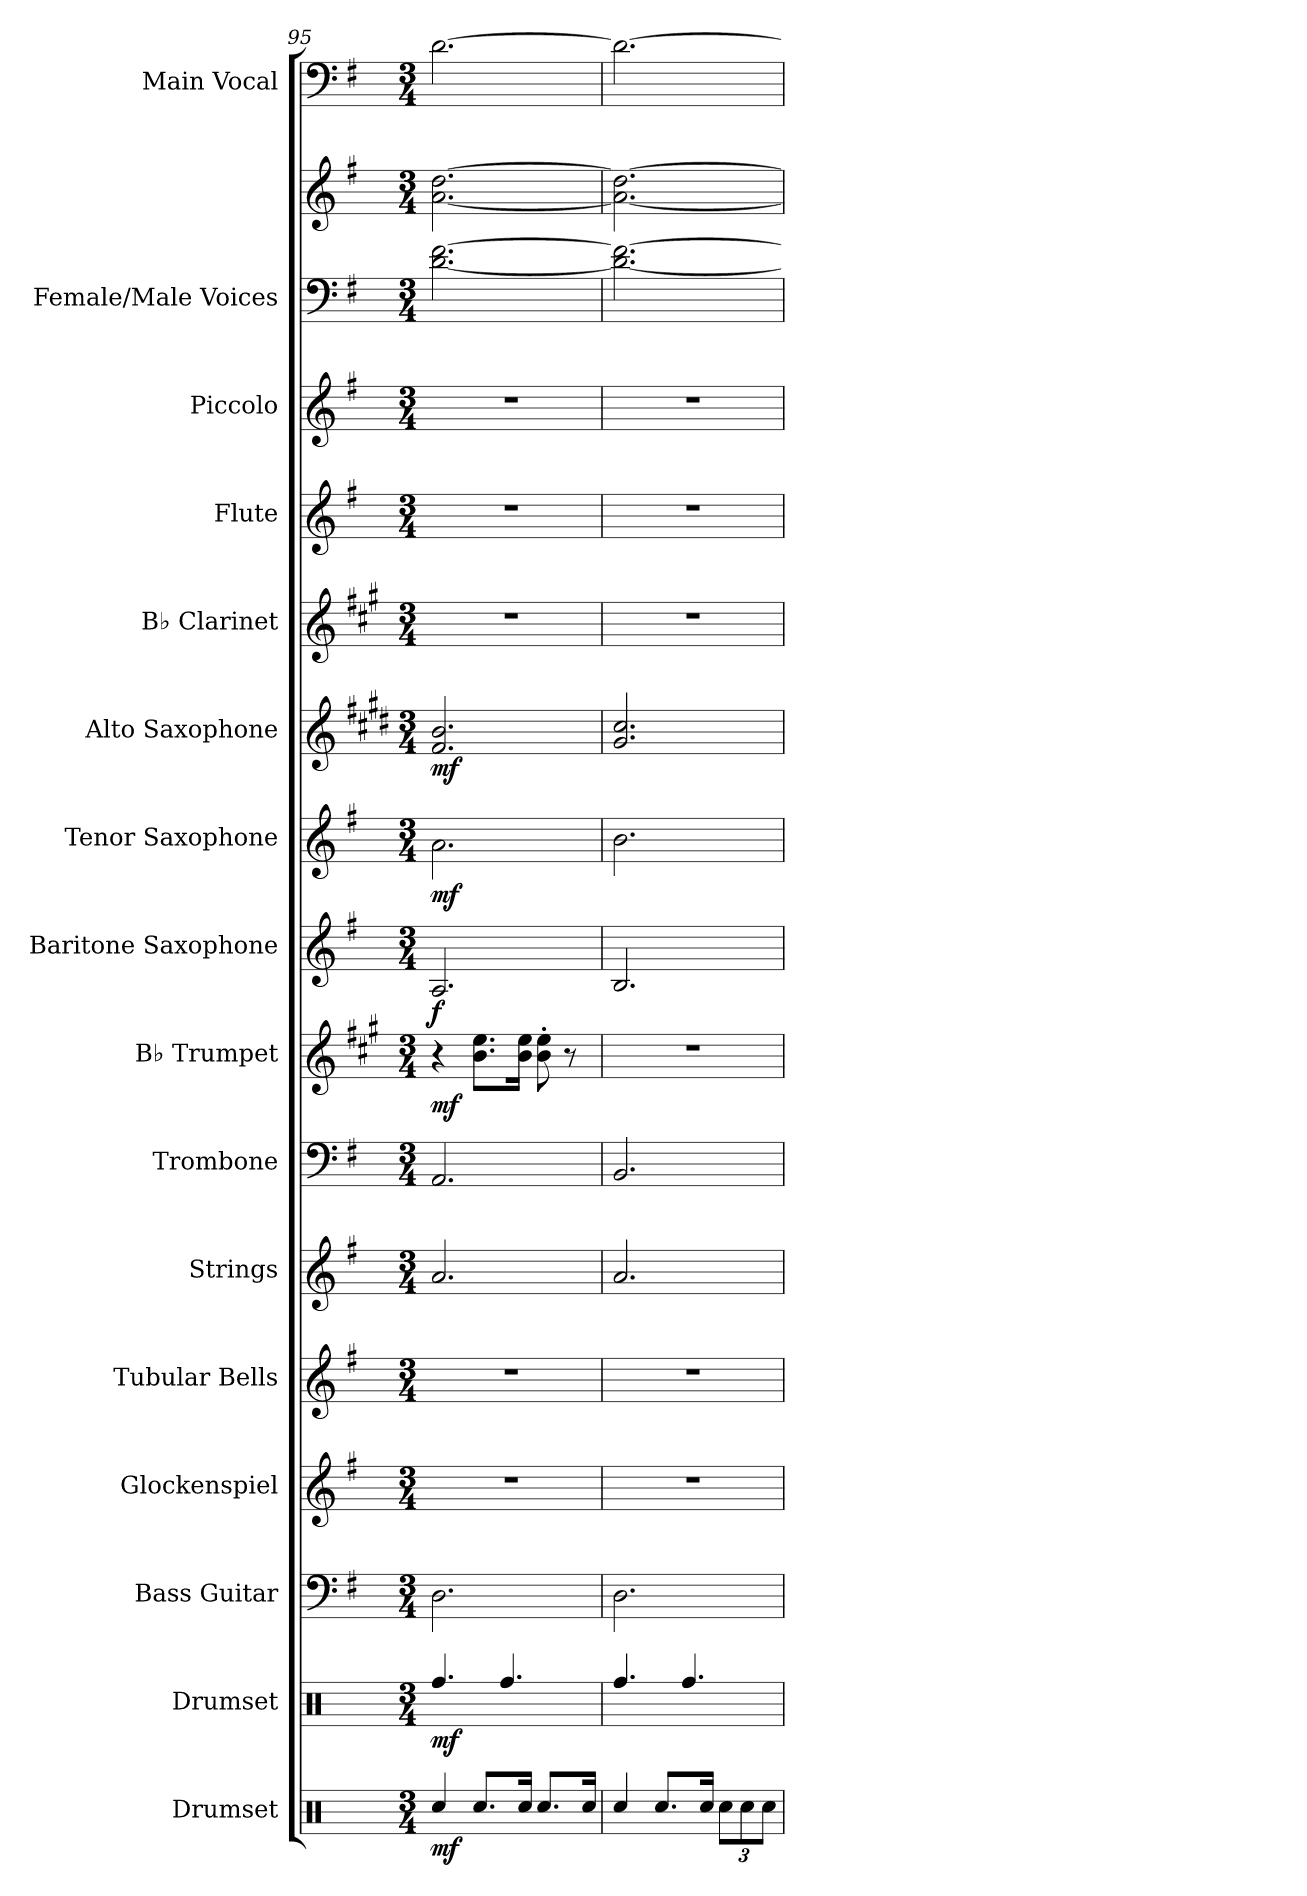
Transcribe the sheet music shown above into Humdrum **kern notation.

**kern	**dynam	**kern	**dynam	**kern	**kern	**kern	**kern	**kern	**kern	**dynam	**kern	**dynam	**kern	**dynam	**kern	**dynam	**kern	**kern	**kern	**kern	**kern	**kern
*part16	*part16	*part15	*part15	*part14	*part13	*part12	*part11	*part10	*part9	*part9	*part8	*part8	*part7	*part7	*part6	*part6	*part5	*part4	*part3	*part2	*part2	*part1
*staff17	*staff17	*staff16	*staff16	*staff15	*staff14	*staff13	*staff12	*staff11	*staff10	*staff10	*staff9	*staff9	*staff8	*staff8	*staff7	*staff7	*staff6	*staff5	*staff4	*staff3	*staff2	*staff1
*I"Drumset	*	*I"Drumset	*	*I"Bass Guitar	*I"Glockenspiel	*I"Tubular Bells	*I"Strings	*I"Trombone	*I"B♭ Trumpet	*	*I"Baritone Saxophone	*	*I"Tenor Saxophone	*	*I"Alto Saxophone	*	*I"B♭ Clarinet	*I"Flute	*I"Piccolo	*I"Female/Male Voices	*	*I"Main Vocal
*I'Drs.	*	*I'Drs.	*	*I'B. Guit.	*I'Glk.	*I'Tu. Be.	*I'St.	*I'Tbn.	*I'B♭ Tpt.	*	*I'Bar. Sax.	*	*I'T. Sax.	*	*I'A. Sax.	*	*I'B♭ Cl.	*I'Fl.	*I'Picc.	*I'Voices	*	*I'Main Vcl.
*clefX	*	*clefX	*	*clefF4	*clefG2	*clefG2	*clefG2	*clefF4	*clefG2	*	*clefG2	*	*clefG2	*	*clefG2	*	*clefG2	*clefG2	*clefG2	*clefF4	*clefG2	*clefF4
*	*	*	*	*ITrd7c12	*ITrd-14c-24	*	*	*	*ITrd1c2	*	*ITrd12c21	*	*ITrd8c14	*	*ITrd5c9	*	*ITrd1c2	*	*ITrd-7c-12	*	*	*
*k[]	*	*k[]	*	*k[f#]	*k[f#]	*k[f#]	*k[f#]	*k[f#]	*k[f#]	*	*k[f#]	*	*k[f#]	*	*k[f#]	*	*k[f#]	*k[f#]	*k[f#]	*k[f#]	*k[f#]	*k[f#]
*M3/4	*	*M3/4	*	*M3/4	*M3/4	*M3/4	*M3/4	*M3/4	*M3/4	*	*M3/4	*	*M3/4	*	*M3/4	*	*M3/4	*M3/4	*M3/4	*M3/4	*M3/4	*M3/4
=95	=95	=95	=95	=95	=95	=95	=95	=95	=95	=95	=95	=95	=95	=95	=95	=95	=95	=95	=95	=95	=95	=95
!	!LO:DY:b	!	!LO:DY:b	!	!	!	!	!	!	!LO:DY:b	!	!LO:DY:b	!	!LO:DY:b	!	!LO:DY:b	!	!	!	!	!	!
4Rcc/	mf	4.Rff/	mf	2.DD\	2.r	2.r	2.a/	2.AA/	4r	mf	2.AA/	f	2.A\	mf	2.A/ 2.d/	mf	2.r	2.r	2.r	[2.d\ [2.f#\	[2.a\ [2.dd\	[2.d\
8.Rcc/L	.	.	.	.	.	.	.	.	8.a\ 8.dd\L	.	.	.	.	.	.	.	.	.	.	.	.	.
.	.	4.Rff/	.	.	.	.	.	.	.	.	.	.	.	.	.	.	.	.	.	.	.	.
16Rcc/Jk	.	.	.	.	.	.	.	.	16a\ 16dd\Jk	.	.	.	.	.	.	.	.	.	.	.	.	.
8.Rcc/L	.	.	.	.	.	.	.	.	8a\' 8dd\'	.	.	.	.	.	.	.	.	.	.	.	.	.
.	.	.	.	.	.	.	.	.	8r	.	.	.	.	.	.	.	.	.	.	.	.	.
16Rcc/Jk	.	.	.	.	.	.	.	.	.	.	.	.	.	.	.	.	.	.	.	.	.	.
=96	=96	=96	=96	=96	=96	=96	=96	=96	=96	=96	=96	=96	=96	=96	=96	=96	=96	=96	=96	=96	=96	=96
4Rcc/	.	4.Rff/	.	2.DD\	2.r	2.r	2.a/	2.BB/	2.r	.	2.BB/	.	2.B\	.	2.B/ 2.e/	.	2.r	2.r	2.r	2.d\_ 2.f#\_	2.a\_ 2.dd\_	2.d\_
8.Rcc/L	.	.	.	.	.	.	.	.	.	.	.	.	.	.	.	.	.	.	.	.	.	.
.	.	4.Rff/	.	.	.	.	.	.	.	.	.	.	.	.	.	.	.	.	.	.	.	.
16Rcc/Jk	.	.	.	.	.	.	.	.	.	.	.	.	.	.	.	.	.	.	.	.	.	.
*Xbrackettup	*	*	*	*	*	*	*	*	*	*	*	*	*	*	*	*	*	*	*	*	*	*
12Rcc\L	.	.	.	.	.	.	.	.	.	.	.	.	.	.	.	.	.	.	.	.	.	.
12Rcc\	.	.	.	.	.	.	.	.	.	.	.	.	.	.	.	.	.	.	.	.	.	.
12Rcc\J	.	.	.	.	.	.	.	.	.	.	.	.	.	.	.	.	.	.	.	.	.	.
=	=	=	=	=	=	=	=	=	=	=	=	=	=	=	=	=	=	=	=	=	=	=
*-	*-	*-	*-	*-	*-	*-	*-	*-	*-	*-	*-	*-	*-	*-	*-	*-	*-	*-	*-	*-	*-	*-
